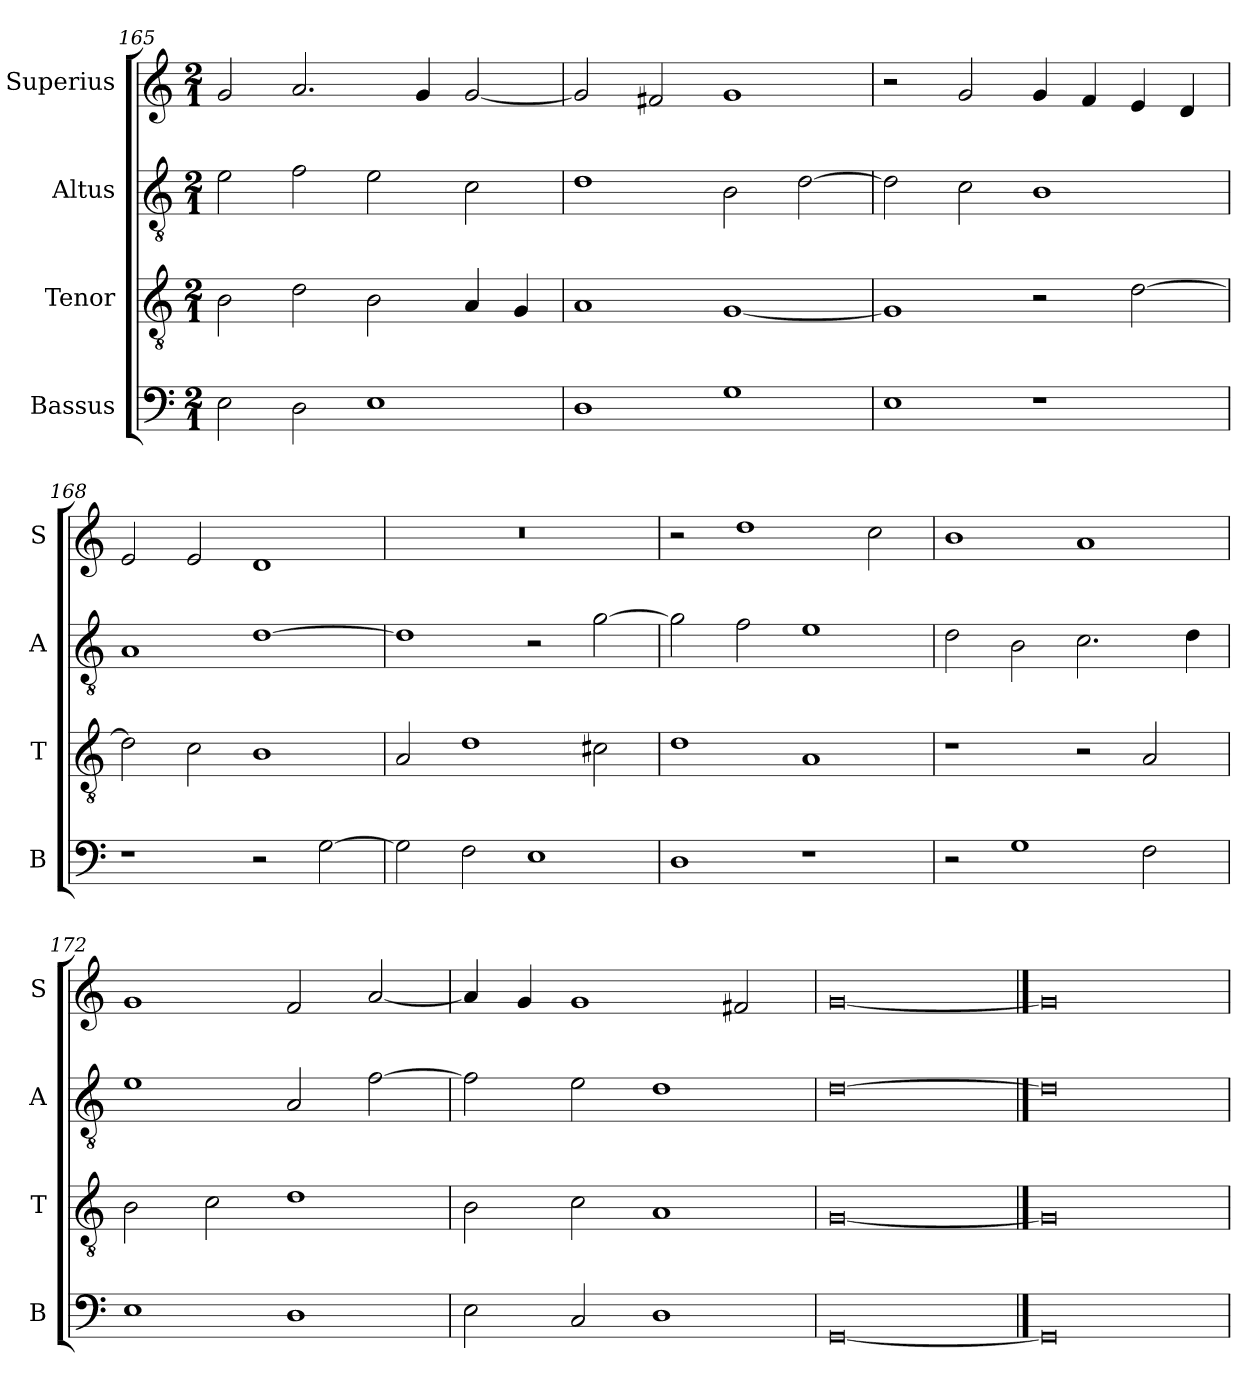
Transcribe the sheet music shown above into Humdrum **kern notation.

**kern	**kern	**kern	**kern
*part4	*part3	*part2	*part1
*staff4	*staff3	*staff2	*staff1
*I"Bassus	*I"Tenor	*I"Altus	*I"Superius
*I'B	*I'T	*I'A	*I'S
*clefF4	*clefGv2	*clefGv2	*clefG2
*k[]	*k[]	*k[]	*k[]
*C:	*C:	*C:	*C:
*M2/1	*M2/1	*M2/1	*M2/1
=165	=165	=165	=165
2E	2B	2e	2g
2D	2d	2f	2.a
1E	2B	2e	.
.	.	.	4g
.	4A	2c	[2g
.	4G	.	.
=166	=166	=166	=166
1D	1A	1d	2g]
.	.	.	2f#X
1G	[1G	2B	1g
.	.	[2d	.
=167	=167	=167	=167
1E	1G]	2d]	2r
.	.	2c	2g
1r	2r	1B	4g
.	.	.	4f
.	[2d	.	4e
.	.	.	4d
=168	=168	=168	=168
1r	2d]	1A	2e
.	2c	.	2e
2r	1B	[1d	1d
[2G	.	.	.
=169	=169	=169	=169
2G]	2A	1d]	0r
2F	1d	.	.
1E	.	2r	.
.	2c#X	[2g	.
=170	=170	=170	=170
1D	1d	2g]	2r
.	.	2f	1dd
1r	1A	1e	.
.	.	.	2cc
=171	=171	=171	=171
2r	1r	2d	1b
1G	.	2B	.
.	2r	2.c	1a
2F	2A	.	.
.	.	4d	.
=172	=172	=172	=172
1E	2B	1e	1g
.	2c	.	.
1D	1d	2A	2f
.	.	[2f	[2a
=173	=173	=173	=173
2E	2B	2f]	4a]
.	.	.	4g
2C	2c	2e	1g
1D	1A	1d	.
.	.	.	2f#X
=174	=174	=174	=174
[0GG	[0G	[0d	[0g
==175	==175	==175	==175
0GG]	0G]	0d]	0g]
=	=	=	=
*-	*-	*-	*-
